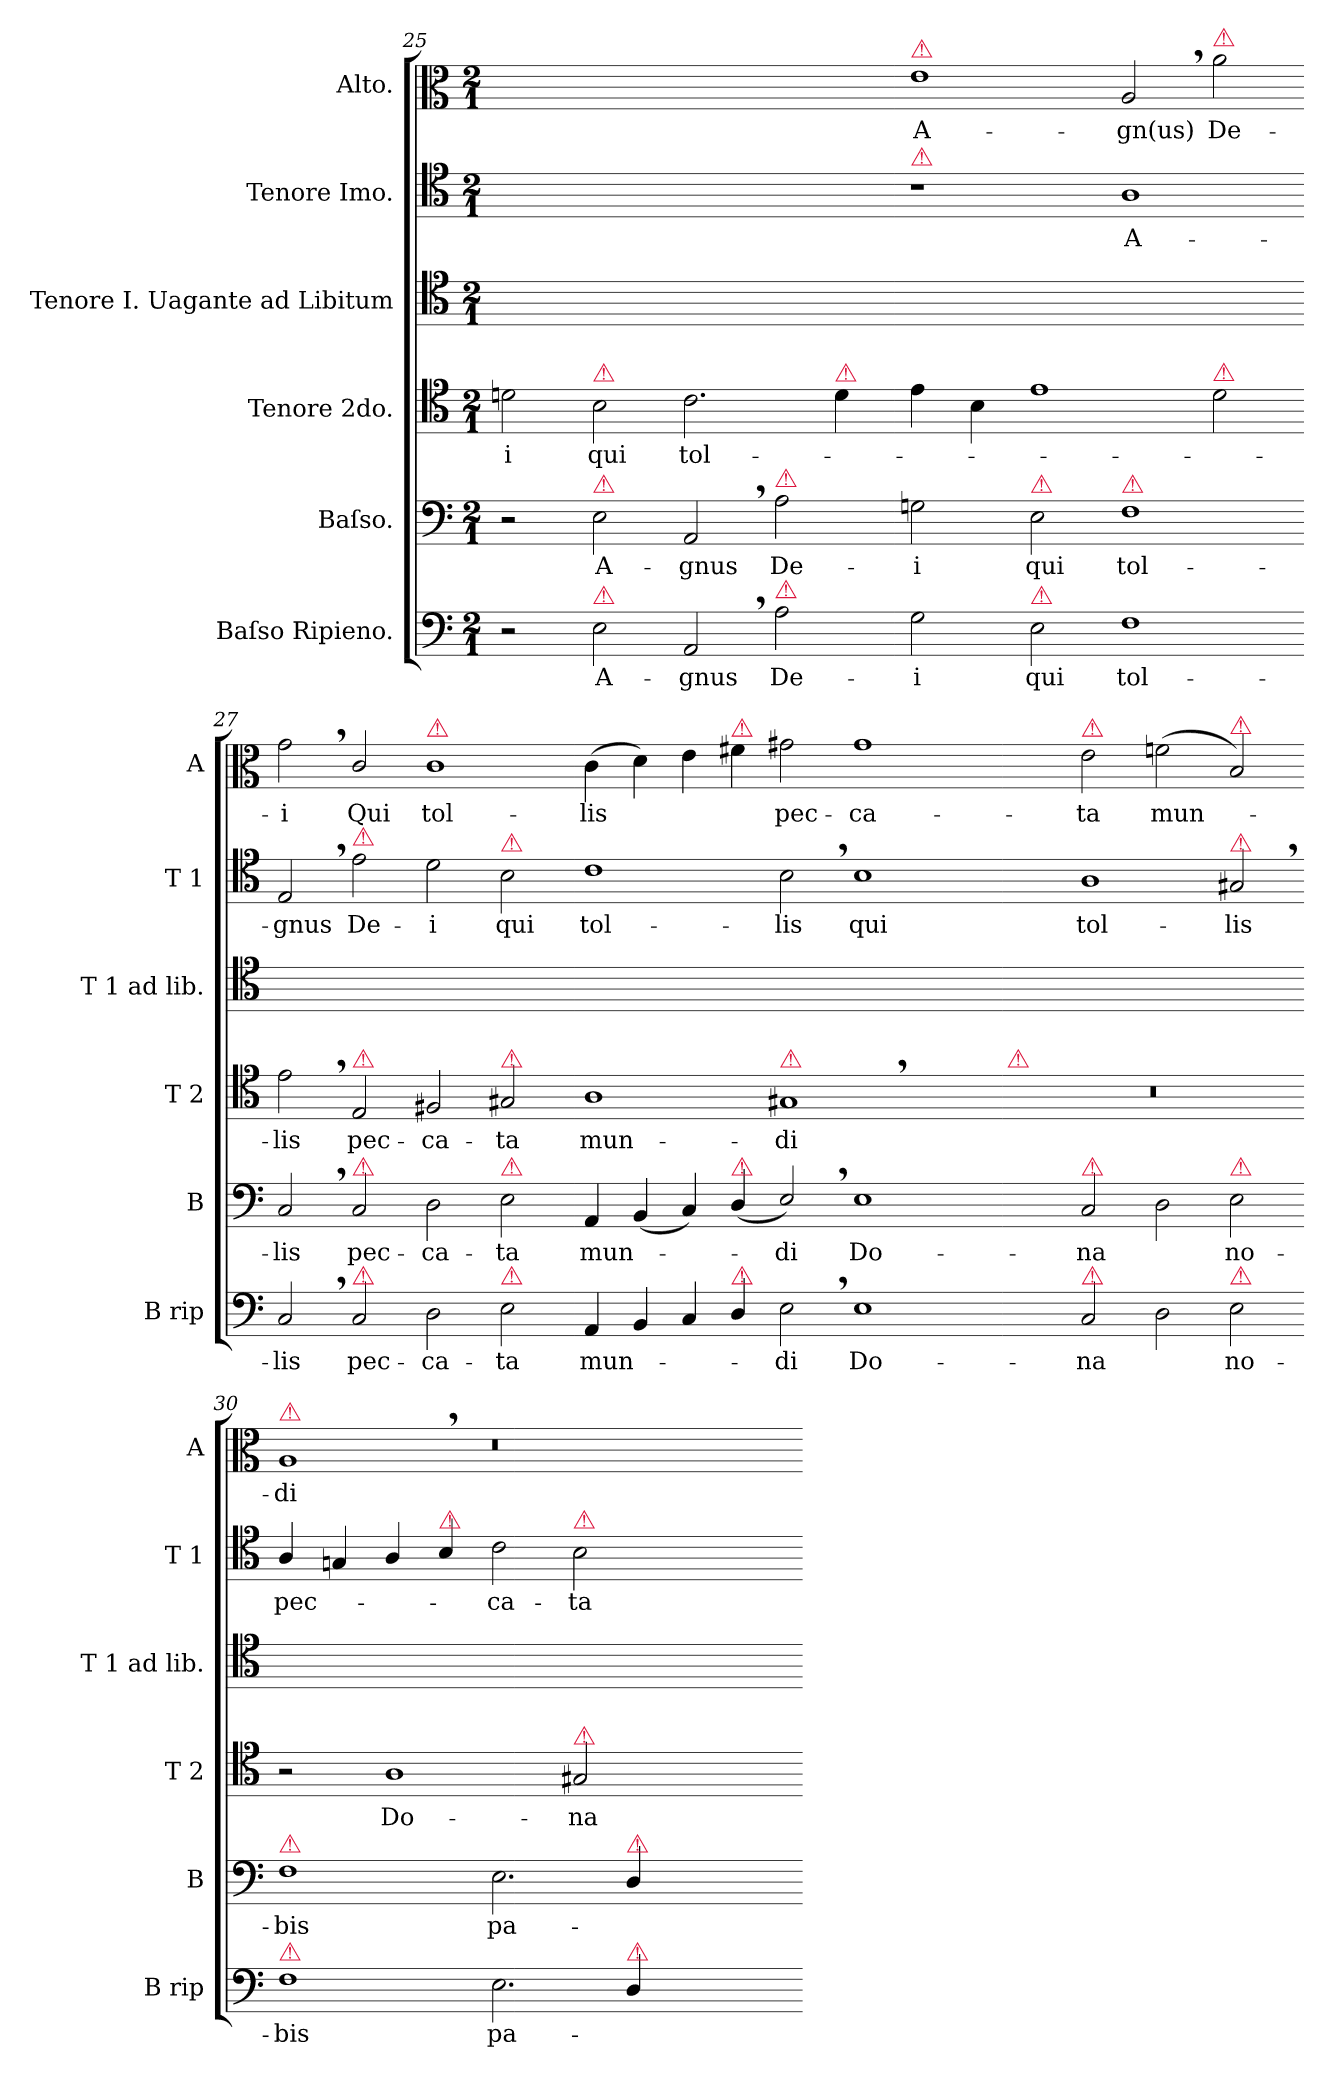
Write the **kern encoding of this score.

**kern	**text	**kern	**text	**kern	**text	**kern	**kern	**text	**kern	**text
*part6	*part6	*part5	*part5	*part4	*part4	*part3	*part2	*part2	*part1	*part1
*staff6	*staff6	*staff5	*staff5	*staff4	*staff4	*staff3	*staff2	*staff2	*staff1	*staff1
*I"Baſso Ripieno.	*	*I"Baſso.	*	*I"Tenore 2do.	*	*I"Tenore I. Uagante ad Libitum	*I"Tenore Imo.	*	*I"Alto.	*
*I'B rip	*	*I'B	*	*I'T 2	*	*I'T 1 ad lib.	*I'T 1	*	*I'A	*
*clefF4	*	*clefF4	*	*clefC4	*	*clefC4	*clefC4	*	*clefC3	*
*k[]	*	*k[]	*	*k[]	*	*k[]	*k[]	*	*k[]	*
*a:	*	*a:	*	*a:	*	*a:	*a:	*	*a:	*
*M2/1	*	*M2/1	*	*M2/1	*	*M2/1	*M2/1	*	*M2/1	*
=25	=25	=25	=25	=25	=25	=25	=25	=25	=25	=25
2r	.	2r	.	2dn\	-i	0ryy	0ryy	.	0ryy	.
!	!	!	!	!LO:TX:a:color=crimson:t=⚠	!	!	!	!	!	!
!	!	!LO:TX:a:color=crimson:t=⚠	!	!	!	!	!	!	!	!
!LO:TX:a:color=crimson:t=⚠	!	!	!	!	!	!	!	!	!	!
2E\	A-	2E\	A-	2B\	qui	.	.	.	.	.
2AA,</	-gnus	2AA,</	-gnus	2.c\	tol-	.	.	.	.	.
!	!	!LO:TX:a:color=crimson:t=⚠	!	!	!	!	!	!	!	!
!LO:TX:a:color=crimson:t=⚠	!	!	!	!	!	!	!	!	!	!
2A\	De-	2A\	De-	.	.	.	.	.	.	.
!	!	!	!	!LO:TX:a:color=crimson:t=⚠	!	!	!	!	!	!
.	.	.	.	4d\	.	.	.	.	.	.
=26-	=26-	=26-	=26-	=26-	=26-	=26-	=26-	=26-	=26-	=26-
!	!	!	!	!	!	!	!	!	!LO:TX:a:color=crimson:t=⚠	!
!	!	!	!	!	!	!	!LO:TX:a:color=crimson:t=⚠	!	!	!
2G\	-i	2Gn\	-i	4e\	.	0ryy	1r	.	1e	A-
.	.	.	.	4B\	.	.	.	.	.	.
!	!	!LO:TX:a:color=crimson:t=⚠	!	!	!	!	!	!	!	!
!LO:TX:a:color=crimson:t=⚠	!	!	!	!	!	!	!	!	!	!
2E\	qui	2E\	qui	1e	.	.	.	.	.	.
!	!	!LO:TX:a:color=crimson:t=⚠	!	!	!	!	!	!	!	!
1F	tol-	1F	tol-	.	.	.	1A	A-	2A,</	-gn(us)
!	!	!	!	!	!	!	!	!	!LO:TX:a:color=crimson:t=⚠	!
!	!	!	!	!LO:TX:a:color=crimson:t=⚠	!	!	!	!	!	!
.	.	.	.	2d\	.	.	.	.	2a\	De-
=27-	=27-	=27-	=27-	=27-	=27-	=27-	=27-	=27-	=27-	=27-
2C,</	-lis	2C,</	-lis	2e,<\	lis	0ryy	2E,</	-gnus	2g,<\	-i
!	!	!	!	!	!	!	!LO:TX:a:color=crimson:t=⚠	!	!	!
!	!	!	!	!LO:TX:a:color=crimson:t=⚠	!	!	!	!	!	!
!	!	!LO:TX:a:color=crimson:t=⚠	!	!	!	!	!	!	!	!
!LO:TX:a:color=crimson:t=⚠	!	!	!	!	!	!	!	!	!	!
2C/	pec-	2C/	pec-	2E/	pec-	.	2e\	De-	2c/	Qui
!	!	!	!	!	!	!	!	!	!LO:TX:a:color=crimson:t=⚠	!
2D\	-ca-	2D\	-ca-	2F#X/	-ca-	.	2d\	i	1c	tol-
!	!	!	!	!	!	!	!LO:TX:a:color=crimson:t=⚠	!	!	!
!	!	!	!	!LO:TX:a:color=crimson:t=⚠	!	!	!	!	!	!
!	!	!LO:TX:a:color=crimson:t=⚠	!	!	!	!	!	!	!	!
!LO:TX:a:color=crimson:t=⚠	!	!	!	!	!	!	!	!	!	!
2E\	-ta	2E\	-ta	2G#X/	-ta	.	2B\	qui	.	.
=28-	=28-	=28-	=28-	=28-	=28-	=28-	=28-	=28-	=28-	=28-
4AA/	mun-	4AA/	mun-	1A	mun-	0ryy	1c	tol-	(4c\	-lis
4BB/	.	(4BB/	.	.	.	.	.	.	4d\)	.
4C/	.	4C/)	.	.	.	.	.	.	4e\	.
!	!	!	!	!	!	!	!	!	!LO:TX:a:color=crimson:t=⚠	!
!	!	!LO:TX:a:color=crimson:t=⚠	!	!	!	!	!	!	!	!
!LO:TX:a:color=crimson:t=⚠	!	!	!	!	!	!	!	!	!	!
4D/	.	(4D/	.	.	.	.	.	.	4f#X\	.
!	!	!	!	!LO:TX:a:color=crimson:t=⚠	!	!	!	!	!	!
2E,<\	-di	2E,</)	-di	1G#X,<	-di	.	2B,<\	-lis	2g#X\	pec-
!	!	!	!	!	!	!	!	!LO:LY:i	!	!
1E\	Do-	1E\	Do-	.	.	.	1B\	qui	1g#\	-ca-
.	.	.	.	2ryy	.	2ryy	.	.	.	.
=29-	=29-	=29-	=29-	=29-	=29-	=29-	=29-	=29-	=29-	=29-
!	!	!	!	!LO:TX:a:color=crimson:t=⚠	!	!	!	!	!	!
2ryy	.	2ryy	.	0r	.	0ryy	2ryy	.	2ryy	.
!	!	!	!	!	!	!	!	!	!LO:TX:a:color=crimson:t=⚠	!
!	!	!LO:TX:a:color=crimson:t=⚠	!	!	!	!	!	!	!	!
!LO:TX:a:color=crimson:t=⚠	!	!	!	!	!	!	!	!	!	!
!	!	!	!	!	!	!	!	!LO:LY:i	!	!
2C/	-na	2C/	-na	.	.	.	1A	tol-	2e\	-ta
2D\	.	2D\	.	.	.	.	.	.	(2fn\	mun-
!	!	!	!	!	!	!	!	!	!LO:TX:a:color=crimson:t=⚠	!
!	!	!	!	!	!	!	!LO:TX:a:color=crimson:t=⚠	!	!	!
!	!	!LO:TX:a:color=crimson:t=⚠	!	!	!	!	!	!	!	!
!LO:TX:a:color=crimson:t=⚠	!	!	!	!	!	!	!	!	!	!
!	!	!	!	!	!	!	!	!LO:LY:i	!	!
2E\	no-	2E\	no-	.	.	.	2G#X,</	-lis	2B/)	.
=30-	=30-	=30-	=30-	=30-	=30-	=30-	=30-	=30-	=30-	=30-
!	!	!	!	!	!	!	!	!	!LO:TX:a:color=crimson:t=⚠	!
!	!	!LO:TX:a:color=crimson:t=⚠	!	!	!	!	!	!	!	!
!LO:TX:a:color=crimson:t=⚠	!	!	!	!	!	!	!	!	!	!
1F	-bis	1F	-bis	2r	.	0ryy	4A/	pec-	1A,<	-di
.	.	.	.	.	.	.	4Gn/	.	.	.
.	.	.	.	1A	Do-	.	4A/	.	.	.
!	!	!	!	!	!	!	!LO:TX:a:color=crimson:t=⚠	!	!	!
.	.	.	.	.	.	.	4B/	.	.	.
2.E\	pa-	2.E\	pa-	.	.	.	2c\	-ca-	0r	.
!	!	!	!	!	!	!	!LO:TX:a:color=crimson:t=⚠	!	!	!
!	!	!	!	!LO:TX:a:color=crimson:t=⚠	!	!	!	!	!	!
.	.	.	.	2G#X/	-na	.	2B\	-ta	.	.
!	!	!LO:TX:a:color=crimson:t=⚠	!	!	!	!	!	!	!	!
!LO:TX:a:color=crimson:t=⚠	!	!	!	!	!	!	!	!	!	!
4D/	.	4D/	.	.	.	.	.	.	.	.
1ryy	.	1ryy	.	1ryy	.	1ryy	1ryy	.	.	.
=-	=-	=-	=-	=-	=-	=-	=-	=-	=-	=-
*-	*-	*-	*-	*-	*-	*-	*-	*-	*-	*-
